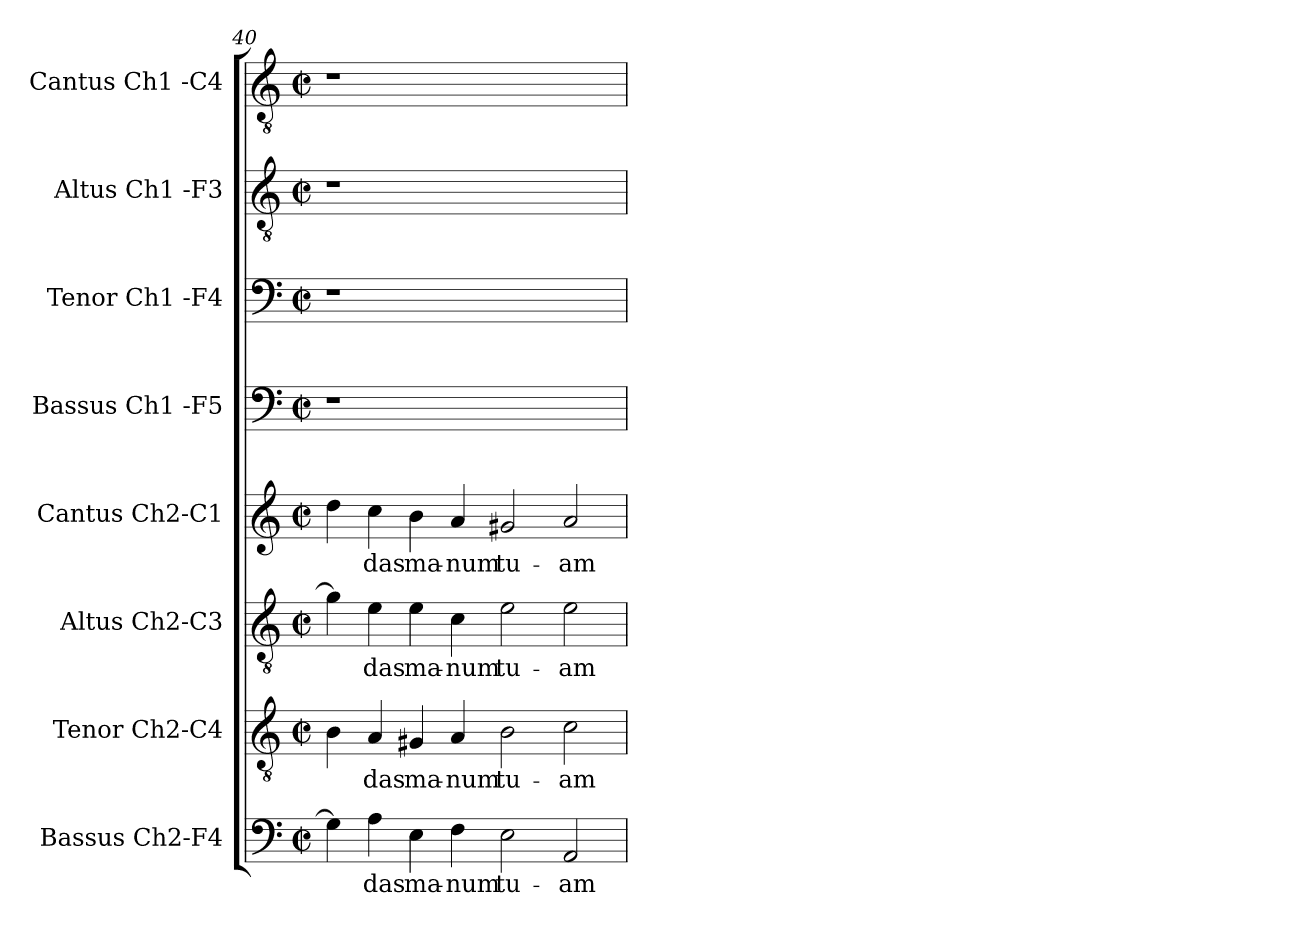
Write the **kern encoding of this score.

**kern	**text	**kern	**text	**kern	**text	**kern	**text	**kern	**kern	**kern	**kern
*part8	*part8	*part7	*part7	*part6	*part6	*part5	*part5	*part4	*part3	*part2	*part1
*staff8	*staff8	*staff7	*staff7	*staff6	*staff6	*staff5	*staff5	*staff4	*staff3	*staff2	*staff1
*I"Bassus Ch2-F4	*	*I"Tenor Ch2-C4	*	*I"Altus Ch2-C3	*	*I"Cantus Ch2-C1	*	*I"Bassus Ch1 -F5	*I"Tenor Ch1 -F4	*I"Altus Ch1 -F3	*I"Cantus Ch1 -C4
*I'B2	*	*I'T2	*	*I'A2	*	*I'C2	*	*I'B1	*I'T1	*I'A1	*I'C1
*clefF4	*	*clefGv2	*	*clefGv2	*	*clefG2	*	*clefF4	*clefF4	*clefGv2	*clefGv2
*k[]	*	*k[]	*	*k[]	*	*k[]	*	*k[]	*k[]	*k[]	*k[]
*M2/2	*	*M2/2	*	*M2/2	*	*M2/2	*	*M2/2	*M2/2	*M2/2	*M2/2
*met(c|)	*	*met(c|)	*	*met(c|)	*	*met(c|)	*	*met(c|)	*met(c|)	*met(c|)	*met(c|)
=40	=40	=40	=40	=40	=40	=40	=40	=40	=40	=40	=40
4G\]	.	4B\	.	4g\]	.	4dd\	.	1r	1r	1r	1r
!	!LO:LY:b	!	!LO:LY:b	!	!LO:LY:b	!	!LO:LY:b	!	!	!	!
4A\	-das	4A/	-das	4e\	-das	4cc\	-das	.	.	.	.
!	!LO:LY:b	!	!LO:LY:b	!	!LO:LY:b	!	!LO:LY:b	!	!	!	!
4E\	ma-	4G#X/	ma-	4e\	ma-	4b\	ma-	.	.	.	.
!	!LO:LY:b	!	!LO:LY:b	!	!LO:LY:b	!	!LO:LY:b	!	!	!	!
4F\	-num	4A/	-num	4c\	-num	4a/	-num	.	.	.	.
!	!LO:LY:b	!	!LO:LY:b	!	!LO:LY:b	!	!LO:LY:b	!	!	!	!
2E\	tu-	2B\	tu-	2e\	tu-	2g#X/	tu-	1ryy	1ryy	1ryy	1ryy
!	!LO:LY:b	!	!LO:LY:b	!	!LO:LY:b	!	!LO:LY:b	!	!	!	!
2AA/	-am	2c\	-am	2e\	-am	2a/	-am	.	.	.	.
=	=	=	=	=	=	=	=	=	=	=	=
*-	*-	*-	*-	*-	*-	*-	*-	*-	*-	*-	*-
